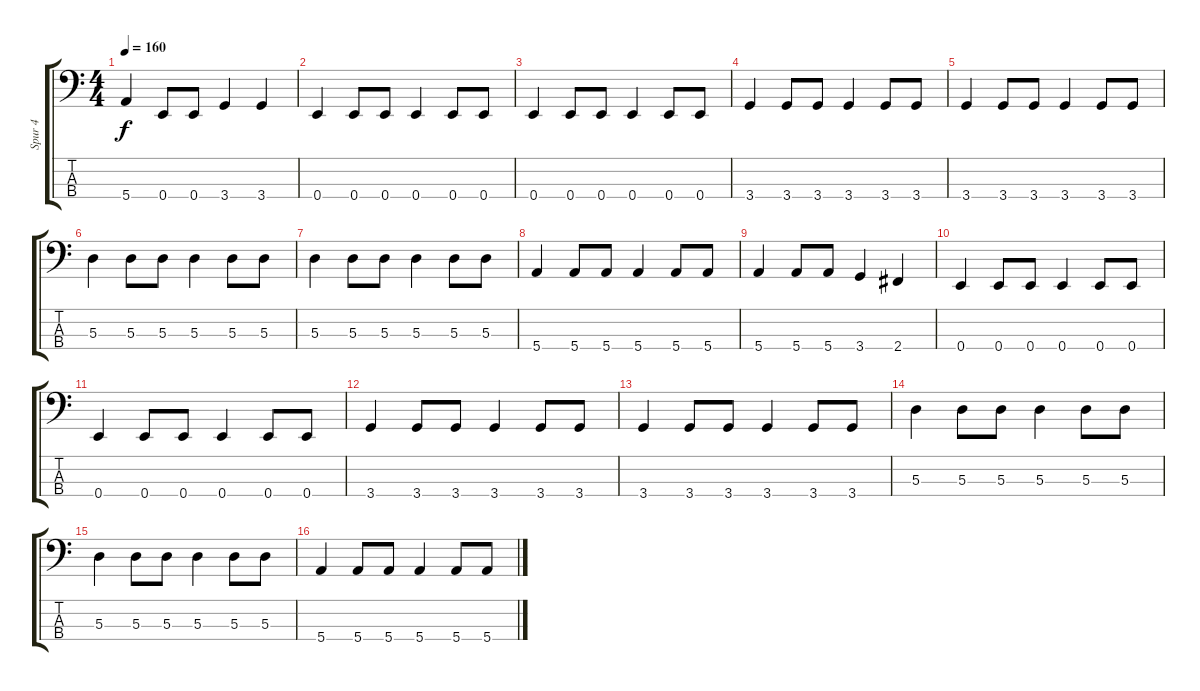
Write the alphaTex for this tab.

\track ("Spur 4" "Spur 4") {instrument electricbassfinger}
\staff {score tabs}
\tuning (G2 D2 A1 E1) {hide}
\ts (4 4)
\tempo 160
\clef f4
\ks c
5.4.4{dy f} 0.4.8 0.4.8 3.4.4 3.4.4 |
0.4.4 0.4.8 0.4.8 0.4.4 0.4.8 0.4.8 |
0.4.4 0.4.8 0.4.8 0.4.4 0.4.8 0.4.8 |
3.4.4 3.4.8 3.4.8 3.4.4 3.4.8 3.4.8 |
3.4.4 3.4.8 3.4.8 3.4.4 3.4.8 3.4.8 |
5.3.4 5.3.8 5.3.8 5.3.4 5.3.8 5.3.8 |
5.3.4 5.3.8 5.3.8 5.3.4 5.3.8 5.3.8 |
5.4.4 5.4.8 5.4.8 5.4.4 5.4.8 5.4.8 |
5.4.4 5.4.8 5.4.8 3.4.4 2.4.4 |
0.4.4 0.4.8 0.4.8 0.4.4 0.4.8 0.4.8 |
0.4.4 0.4.8 0.4.8 0.4.4 0.4.8 0.4.8 |
3.4.4 3.4.8 3.4.8 3.4.4 3.4.8 3.4.8 |
3.4.4 3.4.8 3.4.8 3.4.4 3.4.8 3.4.8 |
5.3.4 5.3.8 5.3.8 5.3.4 5.3.8 5.3.8 |
5.3.4 5.3.8 5.3.8 5.3.4 5.3.8 5.3.8 |
5.4.4 5.4.8 5.4.8 5.4.4 5.4.8 5.4.8
